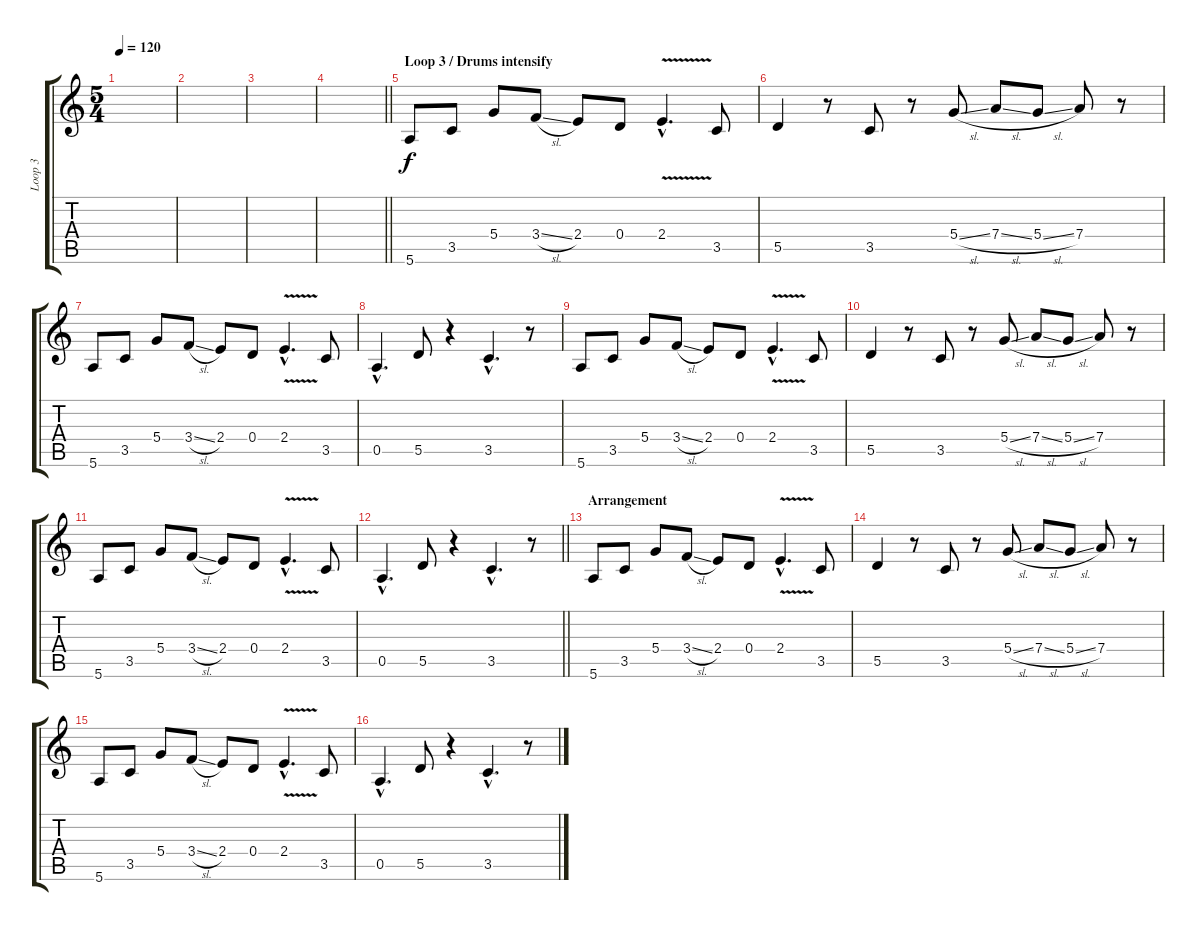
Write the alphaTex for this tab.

\track ("Loop 3" "Loop 3") {instrument acousticguitarsteel}
\staff {score tabs}
\tuning (E4 B3 G3 D3 A2 E2) {hide}
\ts (5 4)
\tempo 120
\clef g2
\ks c
|
|
|
\barLineRight lightlight
|
\section ("" "Loop 3 / Drums intensify")
5.6.8 3.5.8 5.4.8 3.4{sl}.8 2.4.8 0.4.8 2.4{v hac}.4{d} 3.5.8 |
5.5.4 r.8 3.5.8 r.8 5.4{sl}.8 7.4{sl}.8 5.4{sl}.8 7.4.8 r.8 |
5.6.8 3.5.8 5.4.8 3.4{sl}.8 2.4.8 0.4.8 2.4{v hac}.4{d} 3.5.8 |
0.5{hac}.4{d} 5.5.8 r.4 3.5{hac}.4{d} r.8 |
5.6.8 3.5.8 5.4.8 3.4{sl}.8 2.4.8 0.4.8 2.4{v hac}.4{d} 3.5.8 |
5.5.4 r.8 3.5.8 r.8 5.4{sl}.8 7.4{sl}.8 5.4{sl}.8 7.4.8 r.8 |
5.6.8 3.5.8 5.4.8 3.4{sl}.8 2.4.8 0.4.8 2.4{v hac}.4{d} 3.5.8 |
\barLineRight lightlight
0.5{hac}.4{d} 5.5.8 r.4 3.5{hac}.4{d} r.8 |
\section ("" "Arrangement")
5.6.8 3.5.8 5.4.8 3.4{sl}.8 2.4.8 0.4.8 2.4{v hac}.4{d} 3.5.8 |
5.5.4 r.8 3.5.8 r.8 5.4{sl}.8 7.4{sl}.8 5.4{sl}.8 7.4.8 r.8 |
5.6.8 3.5.8 5.4.8 3.4{sl}.8 2.4.8 0.4.8 2.4{v hac}.4{d} 3.5.8 |
0.5{hac}.4{d} 5.5.8 r.4 3.5{hac}.4{d} r.8
